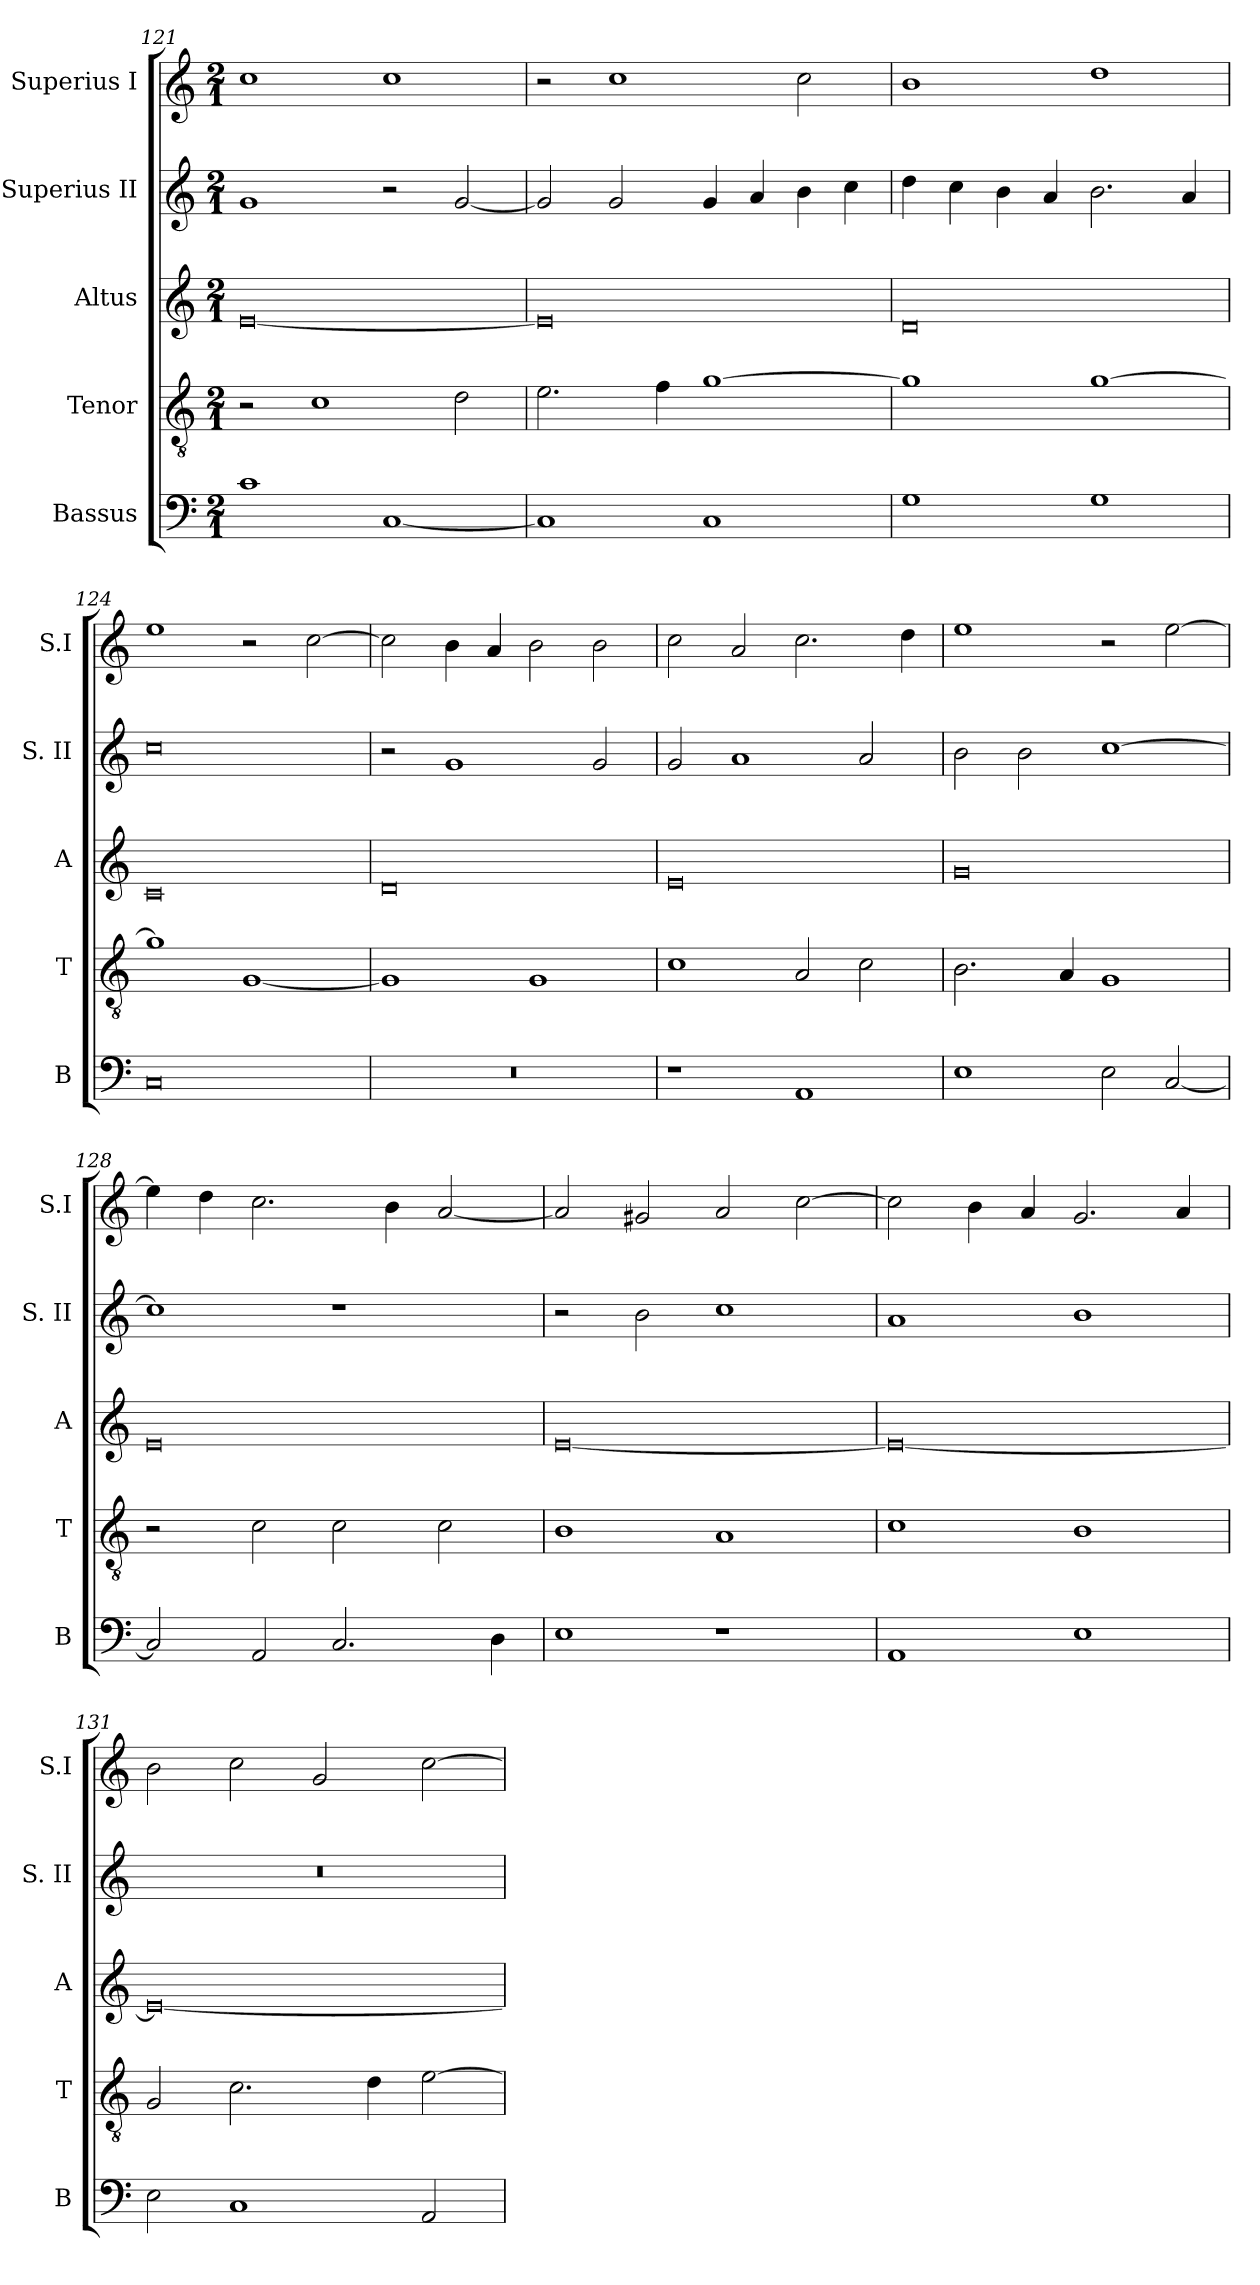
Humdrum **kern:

**kern	**kern	**kern	**kern	**kern
*part5	*part4	*part3	*part2	*part1
*staff5	*staff4	*staff3	*staff2	*staff1
*I"Bassus	*I"Tenor	*I"Altus	*I"Superius II	*I"Superius I
*I'B	*I'T	*I'A	*I'S. II	*I'S.I
*clefF4	*clefGv2	*clefG2	*clefG2	*clefG2
*k[]	*k[]	*k[]	*k[]	*k[]
*C:	*C:	*C:	*C:	*C:
*M2/1	*M2/1	*M2/1	*M2/1	*M2/1
=121	=121	=121	=121	=121
1c	2r	[0e	1g	1cc
.	1c	.	.	.
[1C	.	.	2r	1cc
.	2d	.	[2g	.
=122	=122	=122	=122	=122
1C]	2.e	0e]	2g]	2r
.	.	.	2g	1cc
.	4f	.	.	.
1C	[1g	.	4g	.
.	.	.	4a	.
.	.	.	4b	2cc
.	.	.	4cc	.
=123	=123	=123	=123	=123
1G	1g]	0d	4dd	1b
.	.	.	4cc	.
.	.	.	4b	.
.	.	.	4a	.
1G	[1g	.	2.b	1dd
.	.	.	4a	.
=124	=124	=124	=124	=124
0C	1g]	0c	0cc	1ee
.	[1G	.	.	2r
.	.	.	.	[2cc
=125	=125	=125	=125	=125
0r	1G]	0d	2r	2cc]
.	.	.	1g	4b
.	.	.	.	4a
.	1G	.	.	2b
.	.	.	2g	2b
=126	=126	=126	=126	=126
1r	1c	0e	2g	2cc
.	.	.	1a	2a
1AA	2A	.	.	2.cc
.	2c	.	2a	.
.	.	.	.	4dd
=127	=127	=127	=127	=127
1E	2.B	0g	2b	1ee
.	.	.	2b	.
.	4A	.	.	.
2E	1G	.	[1cc	2r
[2C	.	.	.	[2ee
=128	=128	=128	=128	=128
2C]	2r	0e	1cc]	4ee]
.	.	.	.	4dd
2AA	2c	.	.	2.cc
2.C	2c	.	1r	.
.	.	.	.	4b
.	2c	.	.	[2a
4D	.	.	.	.
=129	=129	=129	=129	=129
1E	1B	[0e	2r	2a]
.	.	.	2b	2g#X
1r	1A	.	1cc	2a
.	.	.	.	[2cc
=130	=130	=130	=130	=130
1AA	1c	0e_	1a	2cc]
.	.	.	.	4b
.	.	.	.	4a
1E	1B	.	1b	2.g
.	.	.	.	4a
=131	=131	=131	=131	=131
2E	2G	0e_	0r	2b
1C	2.c	.	.	2cc
.	.	.	.	2g
.	4d	.	.	.
2AA	[2e	.	.	[2cc
=	=	=	=	=
*-	*-	*-	*-	*-
